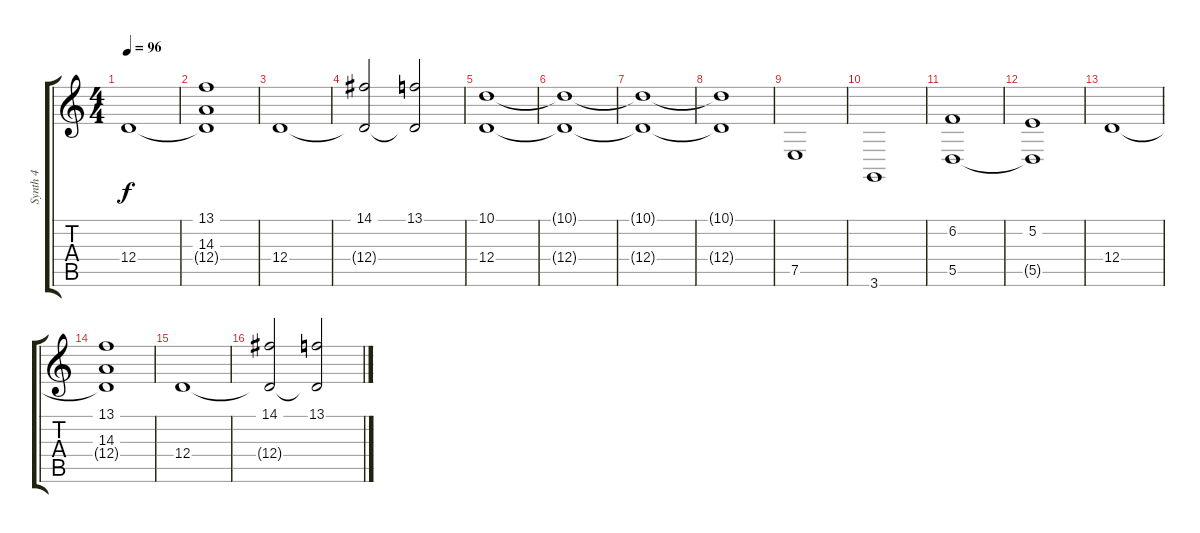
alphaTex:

\track ("Synth 4" "Synth 4") {instrument fx6goblins}
\staff {score tabs}
\tuning (E4 B3 G3 D3 A2 E2) {hide}
\ts (4 4)
\tempo 96
\clef g2
\ks c
12.4.1{dy f} |
(13.1 14.3 12.4{t}).1 |
12.4.1 |
(14.1 12.4{t}).2 (13.1 12.4{t}).2 |
(10.1 12.4).1 |
(10.1{t} 12.4{t}).1 |
(10.1{t} 12.4{t}).1 |
(10.1{t} 12.4{t}).1 |
7.5.1 |
3.6.1 |
(6.2 5.5).1 |
(5.2 5.5{t}).1 |
12.4.1 |
(13.1 14.3 12.4{t}).1 |
12.4.1 |
(14.1 12.4{t}).2 (13.1 12.4{t}).2
